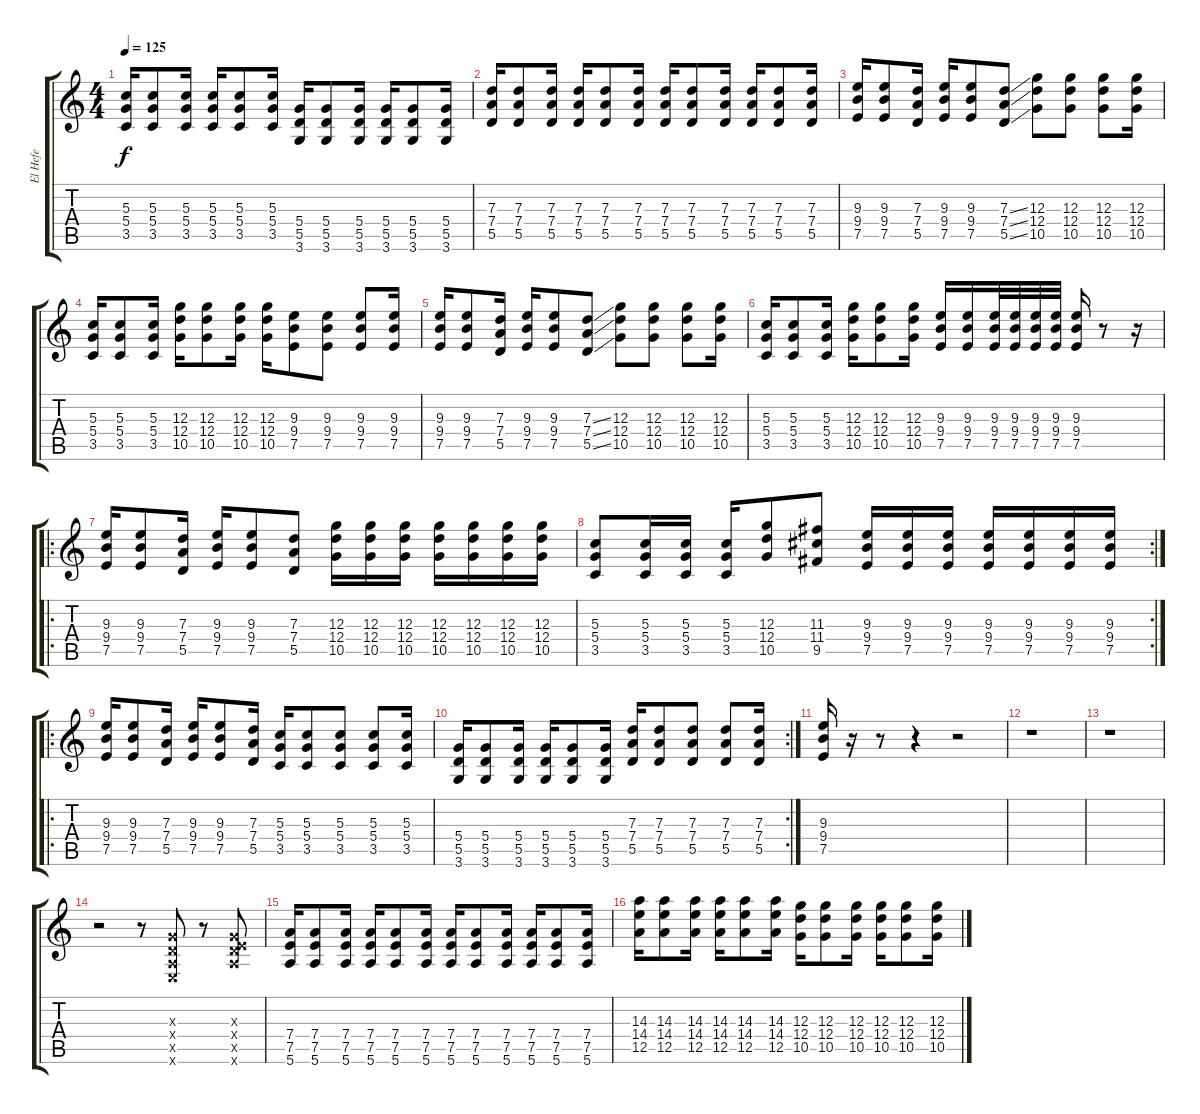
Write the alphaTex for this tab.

\track ("El Hefe" "El Hefe") {instrument overdrivenguitar}
\staff {score tabs}
\tuning (E4 B3 G3 D3 A2 E2) {hide}
\ts (4 4)
\tempo 125
\clef g2
\ks c
(5.3 5.4 3.5).16{dy f} (5.3 5.4 3.5).8 (5.3 5.4 3.5).16 (5.3 5.4 3.5).16 (5.3 5.4 3.5).8 (5.3 5.4 3.5).16 (5.4 5.5 3.6).16 (5.4 5.5 3.6).8 (5.4 5.5 3.6).16 (5.4 5.5 3.6).16 (5.4 5.5 3.6).8 (5.4 5.5 3.6).16 |
(7.3 7.4 5.5).16 (7.3 7.4 5.5).8 (7.3 7.4 5.5).16 (7.3 7.4 5.5).16 (7.3 7.4 5.5).8 (7.3 7.4 5.5).16 (7.3 7.4 5.5).16 (7.3 7.4 5.5).8 (7.3 7.4 5.5).16 (7.3 7.4 5.5).16 (7.3 7.4 5.5).8 (7.3 7.4 5.5).16 |
(9.3 9.4 7.5).16 (9.3 9.4 7.5).8 (7.3 7.4 5.5).16 (9.3 9.4 7.5).16 (9.3 9.4 7.5).8 (7.3{ss} 7.4{ss} 5.5{ss}).8 (12.3 12.4 10.5).8 (12.3 12.4 10.5).8 (12.3 12.4 10.5).8 (12.3 12.4 10.5).16 |
(5.3 5.4 3.5).16 (5.3 5.4 3.5).8 (5.3 5.4 3.5).16 (12.3 12.4 10.5).16 (12.3 12.4 10.5).8 (12.3 12.4 10.5).16 (12.3 12.4 10.5).16 (9.3 9.4 7.5).8 (9.3 9.4 7.5).8 (9.3 9.4 7.5).8 (9.3 9.4 7.5).16 |
(9.3 9.4 7.5).16 (9.3 9.4 7.5).8 (7.3 7.4 5.5).16 (9.3 9.4 7.5).16 (9.3 9.4 7.5).8 (7.3{ss} 7.4{ss} 5.5{ss}).8 (12.3 12.4 10.5).8 (12.3 12.4 10.5).8 (12.3 12.4 10.5).8 (12.3 12.4 10.5).16 |
(5.3 5.4 3.5).16 (5.3 5.4 3.5).8 (5.3 5.4 3.5).16 (12.3 12.4 10.5).16 (12.3 12.4 10.5).8 (12.3 12.4 10.5).16 (9.3 9.4 7.5).16 (9.3 9.4 7.5).16 (9.3 9.4 7.5).32 (9.3 9.4 7.5).32 (9.3 9.4 7.5).32 (9.3 9.4 7.5).32 (9.3 9.4 7.5).16 r.8 r.16 |
\ro
(9.3 9.4 7.5).16 (9.3 9.4 7.5).8 (7.3 7.4 5.5).16 (9.3 9.4 7.5).16 (9.3 9.4 7.5).8 (7.3 7.4 5.5).8 (12.3 12.4 10.5).16 (12.3 12.4 10.5).16 (12.3 12.4 10.5).16 (12.3 12.4 10.5).16 (12.3 12.4 10.5).16 (12.3 12.4 10.5).16 (12.3 12.4 10.5).16 |
\rc 2
(5.3 5.4 3.5).8 (5.3 5.4 3.5).16 (5.3 5.4 3.5).16 (5.3 5.4 3.5).16 (12.3 12.4 10.5).8 (11.3 11.4 9.5).8 (9.3 9.4 7.5).16 (9.3 9.4 7.5).16 (9.3 9.4 7.5).16 (9.3 9.4 7.5).16 (9.3 9.4 7.5).16 (9.3 9.4 7.5).16 (9.3 9.4 7.5).16 |
\ro
(9.3 9.4 7.5).16 (9.3 9.4 7.5).8 (7.3 7.4 5.5).16 (9.3 9.4 7.5).16 (9.3 9.4 7.5).8 (7.3 7.4 5.5).16 (5.3 5.4 3.5).16 (5.3 5.4 3.5).8 (5.3 5.4 3.5).8 (5.3 5.4 3.5).8 (5.3 5.4 3.5).16 |
\rc 2
(5.4 5.5 3.6).16 (5.4 5.5 3.6).8 (5.4 5.5 3.6).16 (5.4 5.5 3.6).16 (5.4 5.5 3.6).8 (5.4 5.5 3.6).16 (7.3 7.4 5.5).16 (7.3 7.4 5.5).8 (7.3 7.4 5.5).8 (7.3 7.4 5.5).8 (7.3 7.4 5.5).16 |
(9.3 9.4 7.5).16 r.16 r.8 r.4 r.2 |
r.1 |
r.1 |
r.2 r.8 (0.3{x} 0.4{x} 0.5{x} 0.6{x}).8 r.8 (0.3{x} 0.4{x} 7.5{x} 5.6{x}).8 |
(7.4 7.5 5.6).16 (7.4 7.5 5.6).8 (7.4 7.5 5.6).16 (7.4 7.5 5.6).16 (7.4 7.5 5.6).8 (7.4 7.5 5.6).16 (7.4 7.5 5.6).16 (7.4 7.5 5.6).8 (7.4 7.5 5.6).16 (7.4 7.5 5.6).16 (7.4 7.5 5.6).8 (7.4 7.5 5.6).16 |
(14.3 14.4 12.5).16 (14.3 14.4 12.5).8 (14.3 14.4 12.5).16 (14.3 14.4 12.5).16 (14.3 14.4 12.5).8 (14.3 14.4 12.5).16 (12.3 12.4 10.5).16 (12.3 12.4 10.5).8 (12.3 12.4 10.5).16 (12.3 12.4 10.5).16 (12.3 12.4 10.5).8 (12.3 12.4 10.5).16
